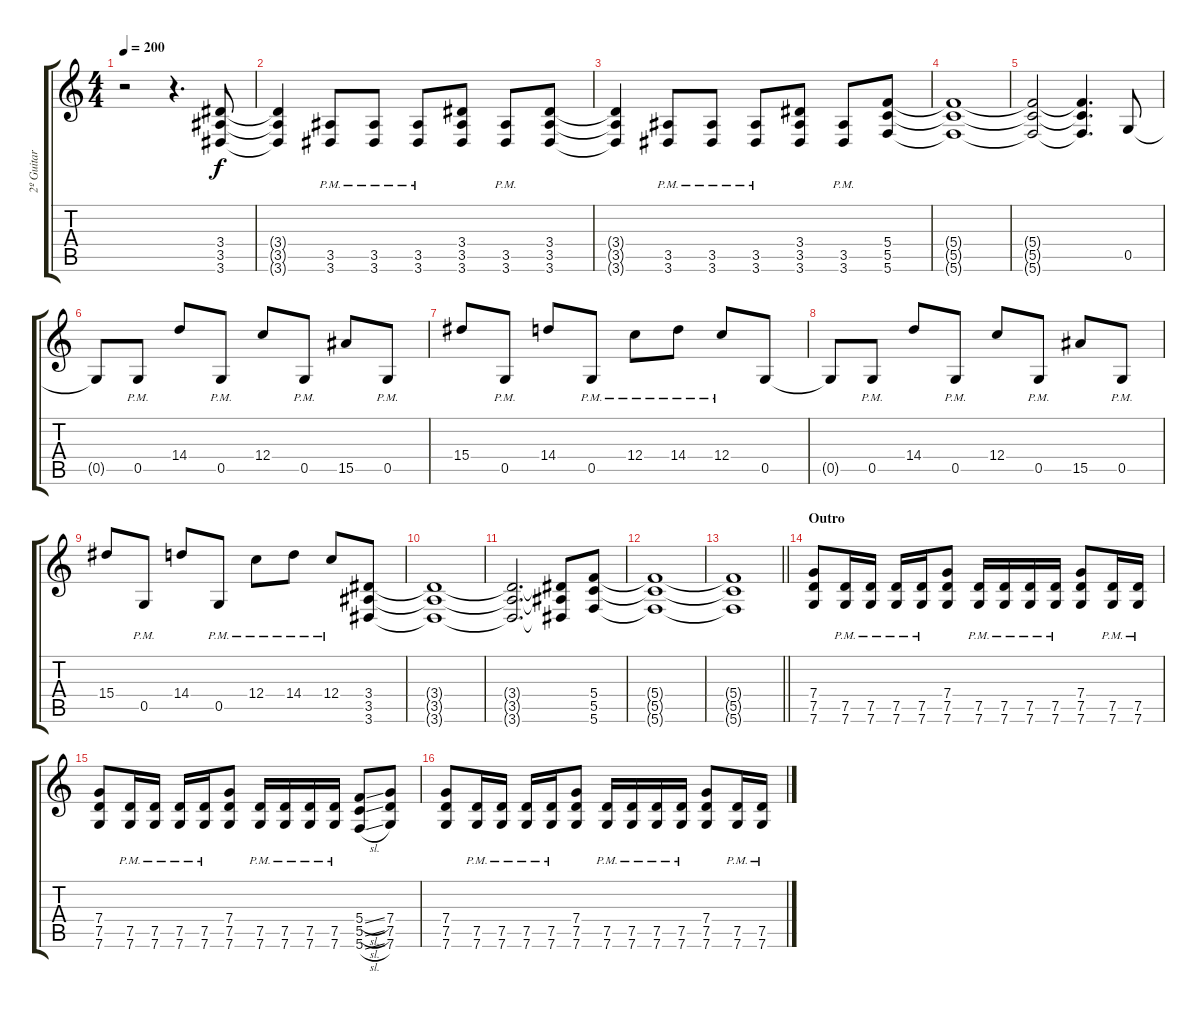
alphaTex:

\track ("2º Guitar" "2º Guitar") {instrument overdrivenguitar}
\staff {score tabs}
\tuning (D4 A3 F3 C3 G2 C2) {hide}
\ts (4 4)
\tempo 200
\clef g2
\ks c
r.2{dy f} r.4{d} (3.4 3.5 3.6).8 |
(3.4{t} 3.5{t} 3.6{t}).4 (3.5{pm} 3.6{pm}).8 (3.5{pm} 3.6{pm}).8 (3.5{pm} 3.6{pm}).8 (3.4 3.5 3.6).8 (3.5{pm} 3.6{pm}).8 (3.4 3.5 3.6).8 |
(3.4{t} 3.5{t} 3.6{t}).4 (3.5{pm} 3.6{pm}).8 (3.5{pm} 3.6{pm}).8 (3.5{pm} 3.6{pm}).8 (3.4 3.5 3.6).8 (3.5{pm} 3.6{pm}).8 (5.4 5.5 5.6).8 |
(5.4{t} 5.5{t} 5.6{t}).1 |
(5.4{t} 5.5{t} 5.6{t}).2 (5.4{t} 5.5{t} 5.6{t}).4{d} 0.5.8 |
0.5{t}.8 0.5{pm}.8 14.4.8 0.5{pm}.8 12.4.8 0.5{pm}.8 15.5.8 0.5{pm}.8 |
15.4.8 0.5{pm}.8 14.4.8 0.5{pm}.8 12.4{pm}.8 14.4{pm}.8 12.4{pm}.8 0.5.8 |
0.5{t}.8 0.5{pm}.8 14.4.8 0.5{pm}.8 12.4.8 0.5{pm}.8 15.5.8 0.5{pm}.8 |
15.4.8 0.5{pm}.8 14.4.8 0.5{pm}.8 12.4{pm}.8 14.4{pm}.8 12.4{pm}.8 (3.4 3.5 3.6).8 |
(3.4{t} 3.5{t} 3.6{t}).1 |
(3.4{t} 3.5{t} 3.6{t}).2{d} (3.4{t} 3.5{t} 3.6{t}).8 (5.4 5.5 5.6).8 |
(5.4{t} 5.5{t} 5.6{t}).1 |
\barLineRight lightlight
(5.4{t} 5.5{t} 5.6{t}).1 |
\section ("" "Outro")
(7.4 7.5 7.6).8 (7.5{pm} 7.6{pm}).16 (7.5{pm} 7.6{pm}).16 (7.5{pm} 7.6{pm}).16 (7.5{pm} 7.6{pm}).16 (7.4 7.5 7.6).8 (7.5{pm} 7.6{pm}).16 (7.5{pm} 7.6{pm}).16 (7.5{pm} 7.6{pm}).16 (7.5{pm} 7.6{pm}).16 (7.4 7.5 7.6).8 (7.5{pm} 7.6{pm}).16 (7.5{pm} 7.6{pm}).16 |
(7.4 7.5 7.6).8 (7.5{pm} 7.6{pm}).16 (7.5{pm} 7.6{pm}).16 (7.5{pm} 7.6{pm}).16 (7.5{pm} 7.6{pm}).16 (7.4 7.5 7.6).8 (7.5{pm} 7.6{pm}).16 (7.5{pm} 7.6{pm}).16 (7.5{pm} 7.6{pm}).16 (7.5{pm} 7.6{pm}).16 (5.4{sl} 5.5{sl} 5.6{sl}).8 (7.4 7.5 7.6).8 |
(7.4 7.5 7.6).8 (7.5{pm} 7.6{pm}).16 (7.5{pm} 7.6{pm}).16 (7.5{pm} 7.6{pm}).16 (7.5{pm} 7.6{pm}).16 (7.4 7.5 7.6).8 (7.5{pm} 7.6{pm}).16 (7.5{pm} 7.6{pm}).16 (7.5{pm} 7.6{pm}).16 (7.5{pm} 7.6{pm}).16 (7.4 7.5 7.6).8 (7.5{pm} 7.6{pm}).16 (7.5{pm} 7.6{pm}).16
